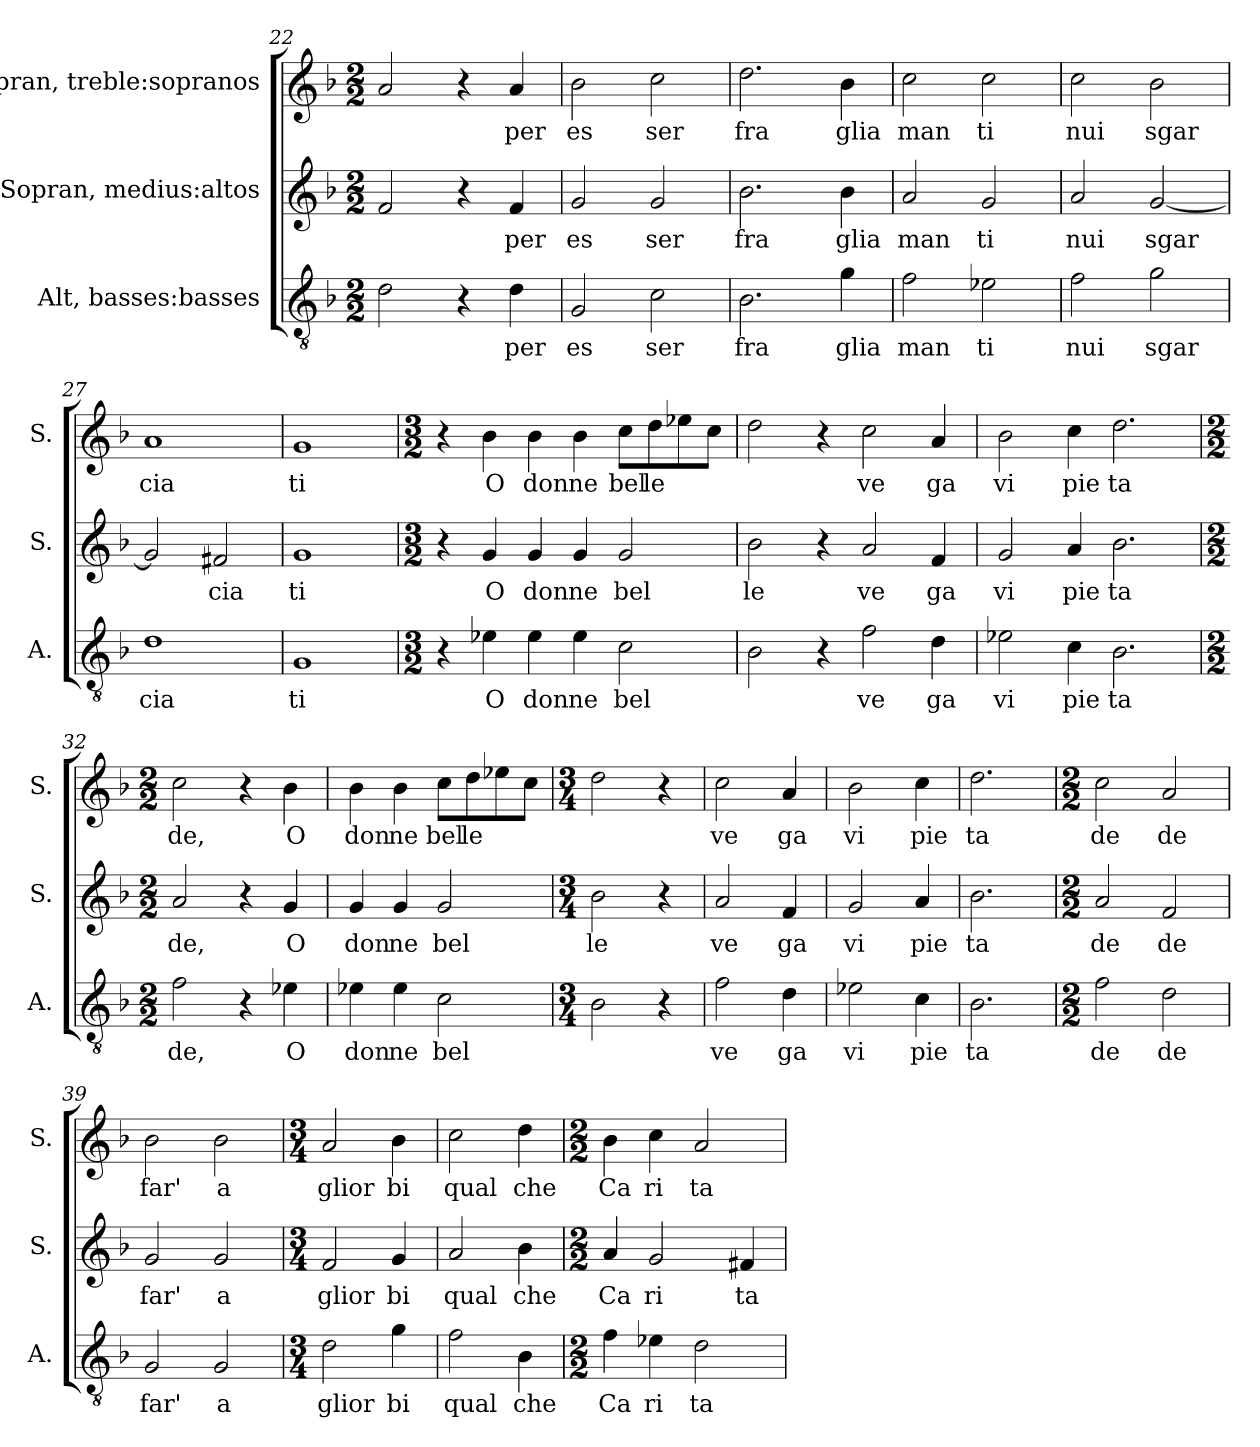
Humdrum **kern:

**kern	**text	**kern	**text	**kern	**text
*part3	*part3	*part2	*part2	*part1	*part1
*staff3	*staff3	*staff2	*staff2	*staff1	*staff1
*I"Alt, basses:basses	*	*I"Sopran, medius:altos	*	*I"Sopran, treble:sopranos	*
*I'A.	*	*I'S.	*	*I'S.	*
*clefGv2	*	*clefG2	*	*clefG2	*
*k[b-]	*	*k[b-]	*	*k[b-]	*
*M2/2	*	*M2/2	*	*M2/2	*
=22	=22	=22	=22	=22	=22
2d\	.	2f/	.	2a/	.
4r	.	4r	.	4r	.
!	!LO:LY:b	!	!LO:LY:b	!	!LO:LY:b
4d\	per	4f/	per	4a/	per
=23	=23	=23	=23	=23	=23
!	!LO:LY:b	!	!LO:LY:b	!	!LO:LY:b
2G/	es	2g/	es	2b-\	es
!	!LO:LY:b	!	!LO:LY:b	!	!LO:LY:b
2c\	ser	2g/	ser	2cc\	ser
=24	=24	=24	=24	=24	=24
!	!LO:LY:b	!	!LO:LY:b	!	!LO:LY:b
2.B-\	fra	2.b-\	fra	2.dd\	fra
!	!LO:LY:b	!	!LO:LY:b	!	!LO:LY:b
4g\	glia	4b-\	glia	4b-\	glia
!!LO:PB:g=z
=25	=25	=25	=25	=25	=25
!	!LO:LY:b	!	!LO:LY:b	!	!LO:LY:b
2f\	man	2a/	man	2cc\	man
!	!LO:LY:b	!	!LO:LY:b	!	!LO:LY:b
2e-X\	ti	2g/	ti	2cc\	ti
=26	=26	=26	=26	=26	=26
!	!LO:LY:b	!	!LO:LY:b	!	!LO:LY:b
2f\	nui	2a/	nui	2cc\	nui
!	!LO:LY:b	!	!LO:LY:b	!	!LO:LY:b
2g\	sgar	[2g/	sgar	2b-\	sgar
=27	=27	=27	=27	=27	=27
!	!LO:LY:b	!	!	!	!LO:LY:b
1d	cia	2g/]	.	1a	cia
!	!	!	!LO:LY:b	!	!
.	.	2f#X/	cia	.	.
=28	=28	=28	=28	=28	=28
!	!LO:LY:b	!	!LO:LY:b	!	!LO:LY:b
1G	ti	1g	ti	1g	ti
=29	=29	=29	=29	=29	=29
*M3/2	*	*M3/2	*	*M3/2	*
4r	.	4r	.	4r	.
!	!LO:LY:b	!	!LO:LY:b	!	!LO:LY:b
4e-X\	O	4g/	O	4b-\	O
!	!LO:LY:b	!	!LO:LY:b	!	!LO:LY:b
4e-\	don	4g/	don	4b-\	don
!	!LO:LY:b	!	!LO:LY:b	!	!LO:LY:b
4e-\	ne	4g/	ne	4b-\	ne
!	!LO:LY:b	!	!LO:LY:b	!	!LO:LY:b
2c\	bel	2g/	bel	8cc\L	bel
!	!	!	!	!	!LO:LY:b
.	.	.	.	8dd\	le
.	.	.	.	8ee-X\	.
.	.	.	.	8cc\J	.
=30	=30	=30	=30	=30	=30
!	!	!	!LO:LY:b	!	!
2B-\	.	2b-\	le	2dd\	.
4r	.	4r	.	4r	.
!	!LO:LY:b	!	!LO:LY:b	!	!LO:LY:b
2f\	ve	2a/	ve	2cc\	ve
!	!LO:LY:b	!	!LO:LY:b	!	!LO:LY:b
4d\	ga	4f/	ga	4a/	ga
=31	=31	=31	=31	=31	=31
!	!LO:LY:b	!	!LO:LY:b	!	!LO:LY:b
2e-X\	vi	2g/	vi	2b-\	vi
!	!LO:LY:b	!	!LO:LY:b	!	!LO:LY:b
4c\	pie	4a/	pie	4cc\	pie
!	!LO:LY:b	!	!LO:LY:b	!	!LO:LY:b
2.B-\	ta	2.b-\	ta	2.dd\	ta
!!LO:LB:g=z
=32	=32	=32	=32	=32	=32
*M2/2	*	*M2/2	*	*M2/2	*
!	!LO:LY:b	!	!LO:LY:b	!	!LO:LY:b
2f\	de,	2a/	de,	2cc\	de,
4r	.	4r	.	4r	.
!	!LO:LY:b	!	!LO:LY:b	!	!LO:LY:b
4e-X\	O	4g/	O	4b-\	O
=33	=33	=33	=33	=33	=33
!	!LO:LY:b	!	!LO:LY:b	!	!LO:LY:b
4e-X\	don	4g/	don	4b-\	don
!	!LO:LY:b	!	!LO:LY:b	!	!LO:LY:b
4e-\	ne	4g/	ne	4b-\	ne
!	!LO:LY:b	!	!LO:LY:b	!	!LO:LY:b
2c\	bel	2g/	bel	8cc\L	bel
!	!	!	!	!	!LO:LY:b
.	.	.	.	8dd\	le
.	.	.	.	8ee-X\	.
.	.	.	.	8cc\J	.
=34	=34	=34	=34	=34	=34
*M3/4	*	*M3/4	*	*M3/4	*
!	!	!	!LO:LY:b	!	!
2B-\	.	2b-\	le	2dd\	.
4r	.	4r	.	4r	.
=35	=35	=35	=35	=35	=35
!	!LO:LY:b	!	!LO:LY:b	!	!LO:LY:b
2f\	ve	2a/	ve	2cc\	ve
!	!LO:LY:b	!	!LO:LY:b	!	!LO:LY:b
4d\	ga	4f/	ga	4a/	ga
=36	=36	=36	=36	=36	=36
!	!LO:LY:b	!	!LO:LY:b	!	!LO:LY:b
2e-X\	vi	2g/	vi	2b-\	vi
!	!LO:LY:b	!	!LO:LY:b	!	!LO:LY:b
4c\	pie	4a/	pie	4cc\	pie
=37	=37	=37	=37	=37	=37
!	!LO:LY:b	!	!LO:LY:b	!	!LO:LY:b
2.B-\	ta	2.b-\	ta	2.dd\	ta
=38	=38	=38	=38	=38	=38
*M2/2	*	*M2/2	*	*M2/2	*
!	!LO:LY:b	!	!LO:LY:b	!	!LO:LY:b
2f\	de	2a/	de	2cc\	de
!	!LO:LY:b	!	!LO:LY:b	!	!LO:LY:b
2d\	de	2f/	de	2a/	de
=39	=39	=39	=39	=39	=39
!	!LO:LY:b	!	!LO:LY:b	!	!LO:LY:b
2G/	far'	2g/	far'	2b-\	far'
!	!LO:LY:b	!	!LO:LY:b	!	!LO:LY:b
2G/	a	2g/	a	2b-\	a
=40	=40	=40	=40	=40	=40
*M3/4	*	*M3/4	*	*M3/4	*
!	!LO:LY:b	!	!LO:LY:b	!	!LO:LY:b
2d\	glior	2f/	glior	2a/	glior
!	!LO:LY:b	!	!LO:LY:b	!	!LO:LY:b
4g\	bi	4g/	bi	4b-\	bi
=41	=41	=41	=41	=41	=41
!	!LO:LY:b	!	!LO:LY:b	!	!LO:LY:b
2f\	qual	2a/	qual	2cc\	qual
!	!LO:LY:b	!	!LO:LY:b	!	!LO:LY:b
4B-\	che	4b-\	che	4dd\	che
!!LO:LB:g=z
=42	=42	=42	=42	=42	=42
*M2/2	*	*M2/2	*	*M2/2	*
!	!LO:LY:b	!	!LO:LY:b	!	!LO:LY:b
4f\	Ca	4a/	Ca	4b-\	Ca
!	!LO:LY:b	!	!LO:LY:b	!	!LO:LY:b
4e-X\	ri	2g/	ri	4cc\	ri
!	!LO:LY:b	!	!	!	!LO:LY:b
2d\	ta	.	.	2a/	ta
!	!	!	!LO:LY:b	!	!
.	.	4f#X/	ta	.	.
=	=	=	=	=	=
*-	*-	*-	*-	*-	*-
